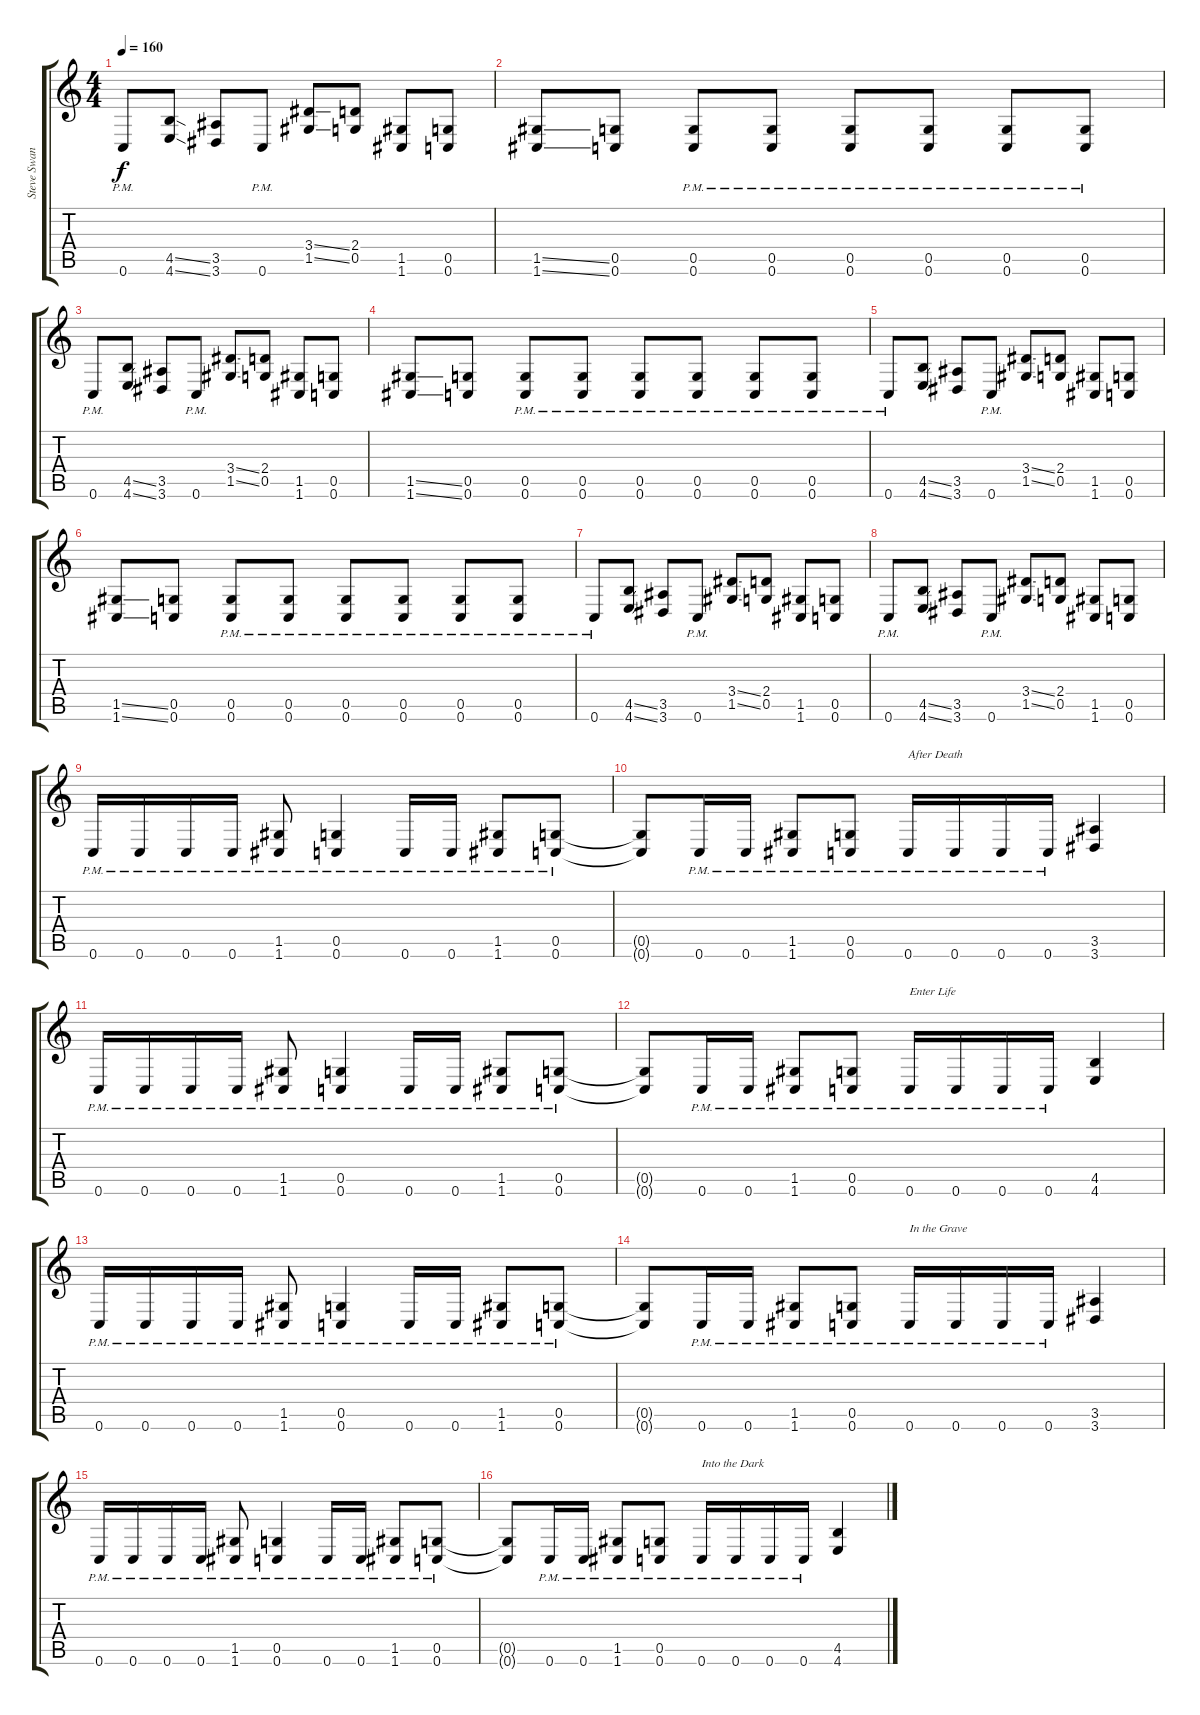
\track ("Steve Swanson (Guitar Dropped C)" "Steve Swan") {instrument distortionguitar}
\staff {score tabs}
\tuning (D4 A3 F3 C3 G2 C2) {hide}
\ts (4 4)
\tempo 160
\clef g2
\ks c
0.6{pm}.8{dy f} (4.5{ss} 4.6{ss}).8 (3.5 3.6).8 0.6{pm}.8 (3.4{ss} 1.5{ss}).8 (2.4 0.5).8 (1.5 1.6).8 (0.5 0.6).8 |
(1.5{ss} 1.6{ss}).8 (0.5 0.6).8 (0.5{pm} 0.6{pm}).8 (0.5{pm} 0.6{pm}).8 (0.5{pm} 0.6{pm}).8 (0.5{pm} 0.6{pm}).8 (0.5{pm} 0.6{pm}).8 (0.5{pm} 0.6{pm}).8 |
0.6{pm}.8 (4.5{ss} 4.6{ss}).8 (3.5 3.6).8 0.6{pm}.8 (3.4{ss} 1.5{ss}).8 (2.4 0.5).8 (1.5 1.6).8 (0.5 0.6).8 |
(1.5{ss} 1.6{ss}).8 (0.5 0.6).8 (0.5{pm} 0.6{pm}).8 (0.5{pm} 0.6{pm}).8 (0.5{pm} 0.6{pm}).8 (0.5{pm} 0.6{pm}).8 (0.5{pm} 0.6{pm}).8 (0.5{pm} 0.6{pm}).8 |
0.6{pm}.8 (4.5{ss} 4.6{ss}).8 (3.5 3.6).8 0.6{pm}.8 (3.4{ss} 1.5{ss}).8 (2.4 0.5).8 (1.5 1.6).8 (0.5 0.6).8 |
(1.5{ss} 1.6{ss}).8 (0.5 0.6).8 (0.5{pm} 0.6{pm}).8 (0.5{pm} 0.6{pm}).8 (0.5{pm} 0.6{pm}).8 (0.5{pm} 0.6{pm}).8 (0.5{pm} 0.6{pm}).8 (0.5{pm} 0.6{pm}).8 |
0.6{pm}.8 (4.5{ss} 4.6{ss}).8 (3.5 3.6).8 0.6{pm}.8 (3.4{ss} 1.5{ss}).8 (2.4 0.5).8 (1.5 1.6).8 (0.5 0.6).8 |
0.6{pm}.8 (4.5{ss} 4.6{ss}).8 (3.5 3.6).8 0.6{pm}.8 (3.4{ss} 1.5{ss}).8 (2.4 0.5).8 (1.5 1.6).8 (0.5 0.6).8 |
0.6{pm}.16 0.6{pm}.16 0.6{pm}.16 0.6{pm}.16 (1.5{pm} 1.6{pm}).8 (0.5{pm} 0.6{pm}).4 0.6{pm}.16 0.6{pm}.16 (1.5{pm} 1.6{pm}).8 (0.5{pm} 0.6{pm}).8 |
(0.5{t} 0.6{t}).8 0.6{pm}.16 0.6{pm}.16 (1.5{pm} 1.6{pm}).8 (0.5{pm} 0.6{pm}).8 0.6{pm}.16{txt "After Death"} 0.6{pm}.16 0.6{pm}.16 0.6{pm}.16 (3.5 3.6).4 |
0.6{pm}.16 0.6{pm}.16 0.6{pm}.16 0.6{pm}.16 (1.5{pm} 1.6{pm}).8 (0.5{pm} 0.6{pm}).4 0.6{pm}.16 0.6{pm}.16 (1.5{pm} 1.6{pm}).8 (0.5{pm} 0.6{pm}).8 |
(0.5{t} 0.6{t}).8 0.6{pm}.16 0.6{pm}.16 (1.5{pm} 1.6{pm}).8 (0.5{pm} 0.6{pm}).8 0.6{pm}.16{txt "Enter Life"} 0.6{pm}.16 0.6{pm}.16 0.6{pm}.16 (4.5 4.6).4 |
0.6{pm}.16 0.6{pm}.16 0.6{pm}.16 0.6{pm}.16 (1.5{pm} 1.6{pm}).8 (0.5{pm} 0.6{pm}).4 0.6{pm}.16 0.6{pm}.16 (1.5{pm} 1.6{pm}).8 (0.5{pm} 0.6{pm}).8 |
(0.5{t} 0.6{t}).8 0.6{pm}.16 0.6{pm}.16 (1.5{pm} 1.6{pm}).8 (0.5{pm} 0.6{pm}).8 0.6{pm}.16{txt "In the Grave"} 0.6{pm}.16 0.6{pm}.16 0.6{pm}.16 (3.5 3.6).4 |
0.6{pm}.16 0.6{pm}.16 0.6{pm}.16 0.6{pm}.16 (1.5{pm} 1.6{pm}).8 (0.5{pm} 0.6{pm}).4 0.6{pm}.16 0.6{pm}.16 (1.5{pm} 1.6{pm}).8 (0.5{pm} 0.6{pm}).8 |
(0.5{t} 0.6{t}).8 0.6{pm}.16 0.6{pm}.16 (1.5{pm} 1.6{pm}).8 (0.5{pm} 0.6{pm}).8 0.6{pm}.16{txt "Into the Dark"} 0.6{pm}.16 0.6{pm}.16 0.6{pm}.16 (4.5 4.6).4
